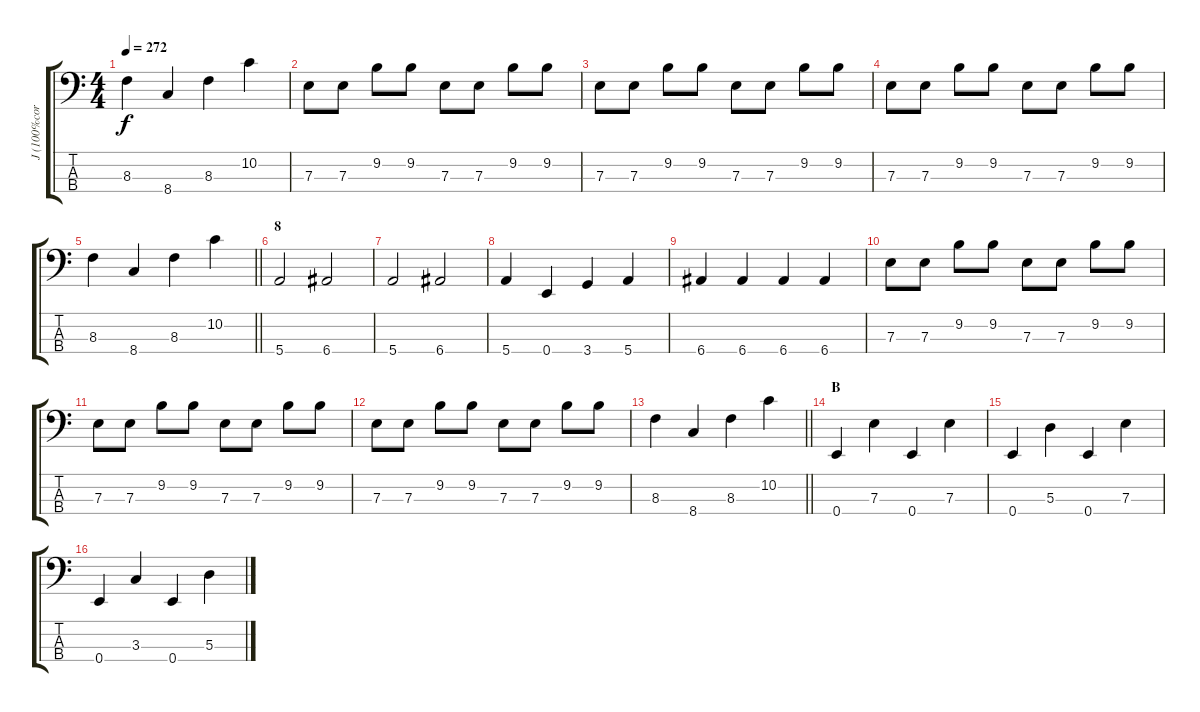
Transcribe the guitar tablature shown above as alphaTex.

\track ("J (100%correct)" "J (100%cor") {instrument electricbasspick}
\staff {score tabs}
\tuning (G2 D2 A1 E1) {hide}
\ts (4 4)
\tempo 272
\clef f4
\ks c
8.3.4{dy f} 8.4.4 8.3.4 10.2.4 |
7.3.8 7.3.8 9.2.8 9.2.8 7.3.8 7.3.8 9.2.8 9.2.8 |
7.3.8 7.3.8 9.2.8 9.2.8 7.3.8 7.3.8 9.2.8 9.2.8 |
7.3.8 7.3.8 9.2.8 9.2.8 7.3.8 7.3.8 9.2.8 9.2.8 |
\barLineRight lightlight
8.3.4 8.4.4 8.3.4 10.2.4 |
\section ("" "8")
5.4.2 6.4.2 |
5.4.2 6.4.2 |
5.4.4 0.4.4 3.4.4 5.4.4 |
6.4.4 6.4.4 6.4.4 6.4.4 |
7.3.8 7.3.8 9.2.8 9.2.8 7.3.8 7.3.8 9.2.8 9.2.8 |
7.3.8 7.3.8 9.2.8 9.2.8 7.3.8 7.3.8 9.2.8 9.2.8 |
7.3.8 7.3.8 9.2.8 9.2.8 7.3.8 7.3.8 9.2.8 9.2.8 |
\barLineRight lightlight
8.3.4 8.4.4 8.3.4 10.2.4 |
\section ("" "B")
0.4.4 7.3.4 0.4.4 7.3.4 |
0.4.4 5.3.4 0.4.4 7.3.4 |
0.4.4 3.3.4 0.4.4 5.3.4
